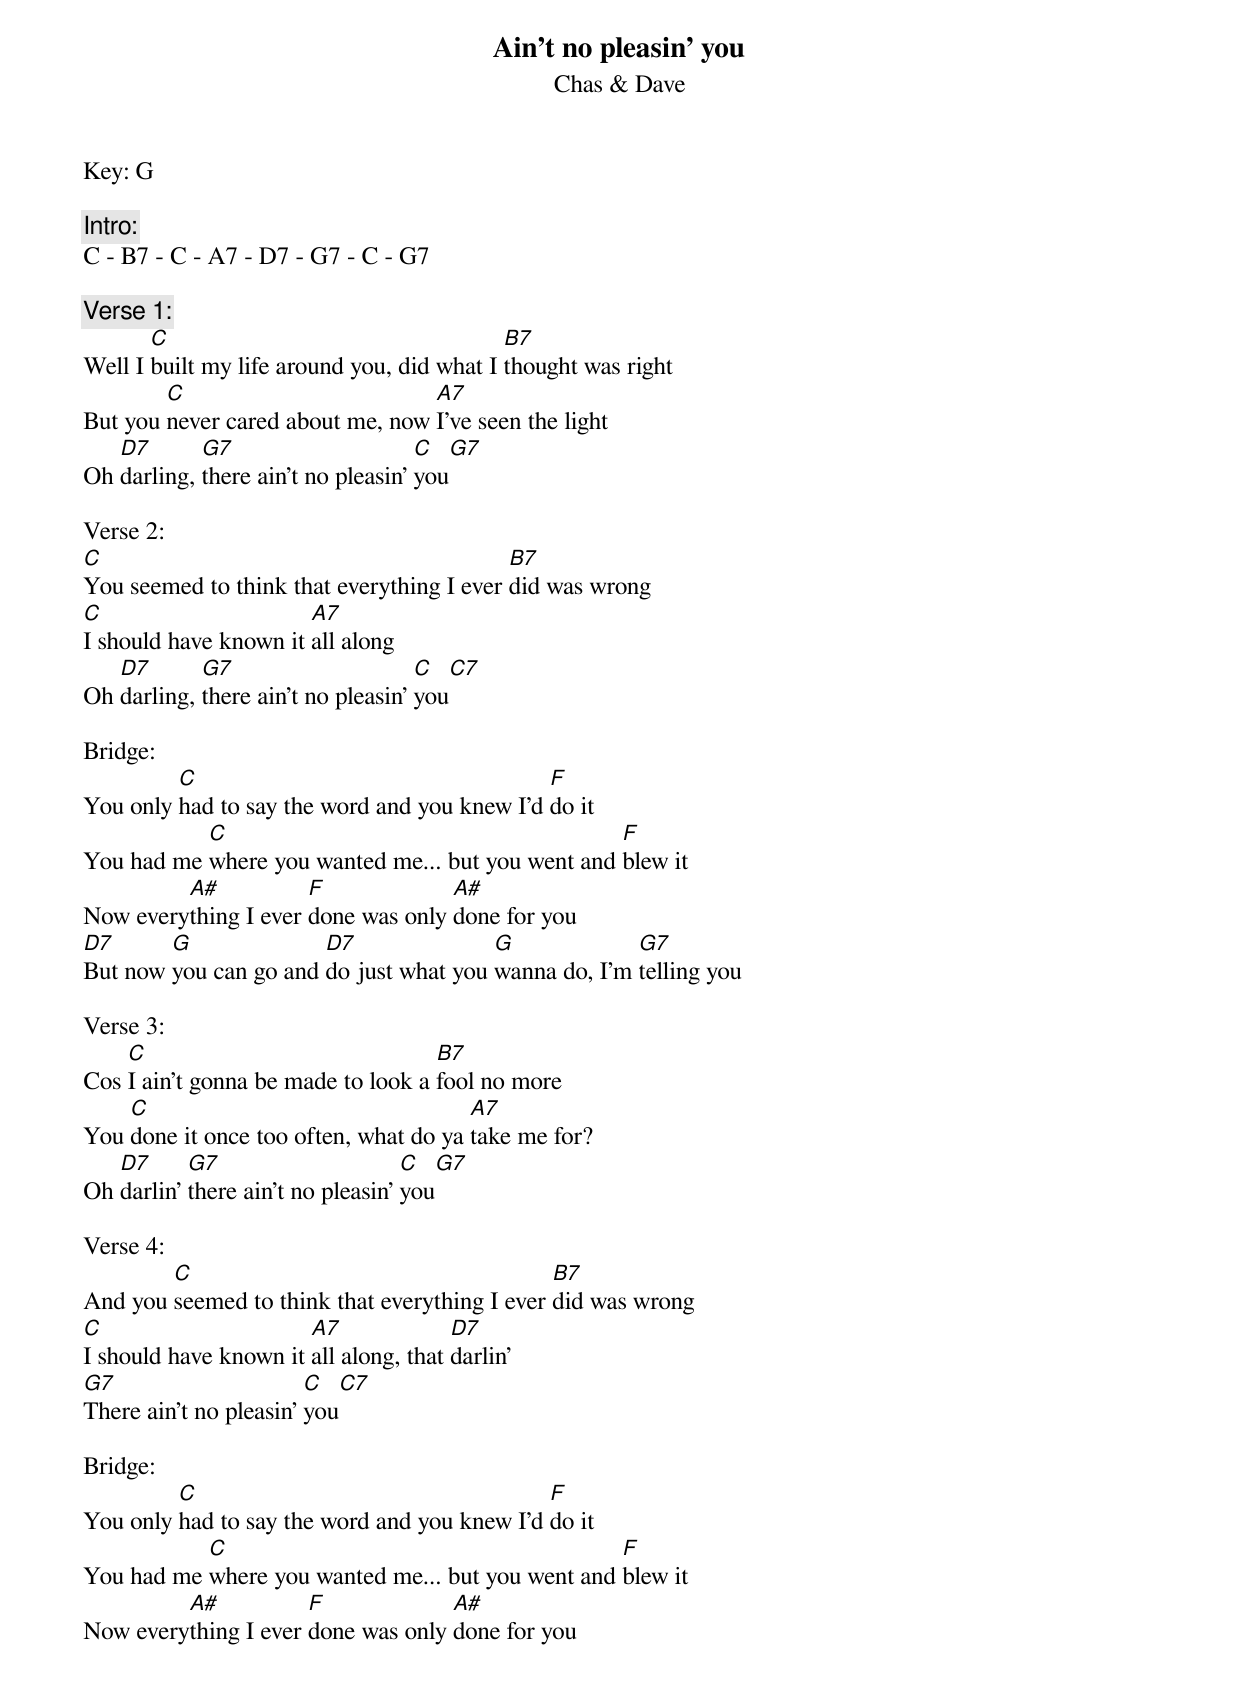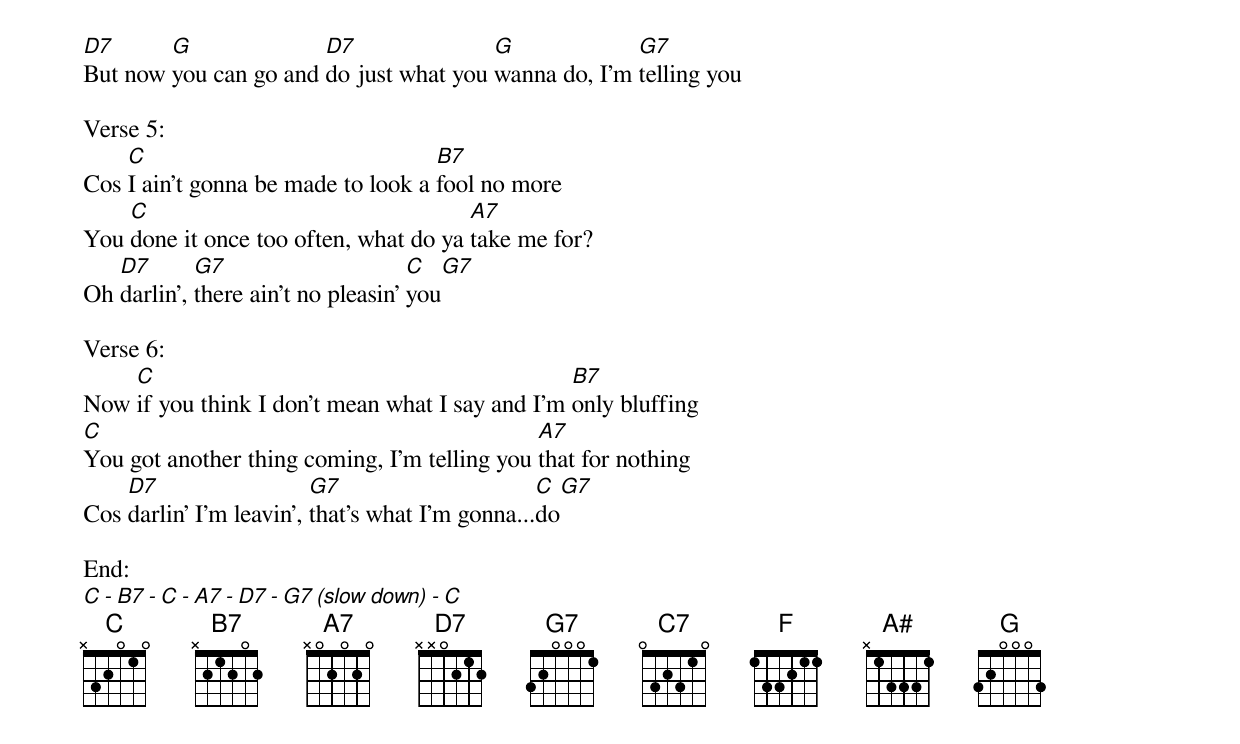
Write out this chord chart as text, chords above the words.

Ain't no pleasin' you
Chas & Dave
Key: G

Intro:
C - B7 - C - A7 - D7 - G7 - C - G7

Verse 1:
       C                                    B7
Well I built my life around you, did what I thought was right
        C                         A7
But you never cared about me, now I've seen the light
   D7       G7                      C   G7
Oh darling, there ain't no pleasin' you

Verse 2:
C                                          B7
You seemed to think that everything I ever did was wrong
C                      A7
I should have known it all along
   D7       G7                      C   C7
Oh darling, there ain't no pleasin' you

Bridge:
         C                                    F
You only had to say the word and you knew I'd do it
           C                                       F
You had me where you wanted me... but you went and blew it
         A#           F             A#
Now everything I ever done was only done for you
D7      G              D7               G             G7
But now you can go and do just what you wanna do, I'm telling you

Verse 3:
    C                               B7
Cos I ain't gonna be made to look a fool no more
    C                                  A7
You done it once too often, what do ya take me for?
   D7      G7                      C   G7
Oh darlin' there ain't no pleasin' you

Verse 4:
        C                                      B7
And you seemed to think that everything I ever did was wrong
C                      A7              D7
I should have known it all along, that darlin'
G7                      C   C7
There ain't no pleasin' you

Bridge:
         C                                    F
You only had to say the word and you knew I'd do it
           C                                       F
You had me where you wanted me... but you went and blew it
         A#           F             A#
Now everything I ever done was only done for you
D7      G              D7               G             G7
But now you can go and do just what you wanna do, I'm telling you

Verse 5:
    C                               B7
Cos I ain't gonna be made to look a fool no more
    C                                  A7
You done it once too often, what do ya take me for?
   D7       G7                      C   G7
Oh darlin', there ain't no pleasin' you

Verse 6:
    C                                            B7
Now if you think I don't mean what I say and I'm only bluffing
C                                             A7
You got another thing coming, I'm telling you that for nothing
    D7                   G7                      C  G7
Cos darlin' I'm leavin', that's what I'm gonna...do

End:
C - B7 - C - A7 - D7 - G7 (slow down) - C
